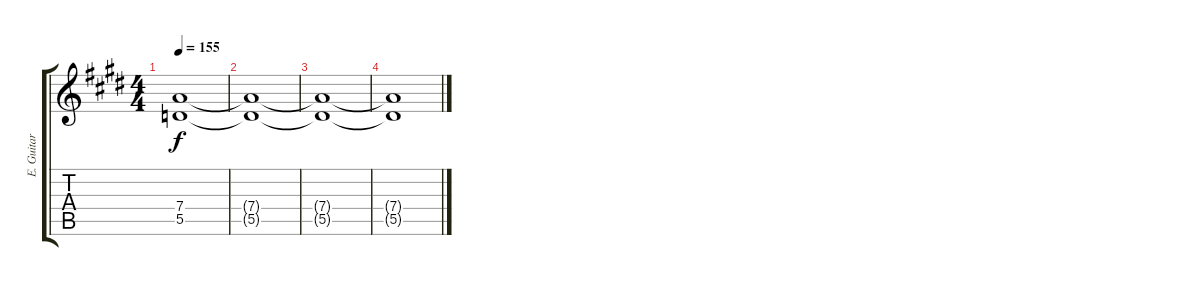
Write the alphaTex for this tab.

\track ("E. Guitar II" "E. Guitar ") {instrument overdrivenguitar}
\staff {score tabs}
\tuning (E4 B3 G3 D3 A2 E2) {hide}
\ts (4 4)
\tempo 155
\clef g2
\ks e
(7.4 5.5).1{dy f} |
(7.4{t} 5.5{t}).1 |
(7.4{t} 5.5{t}).1 |
(7.4{t} 5.5{t}).1
